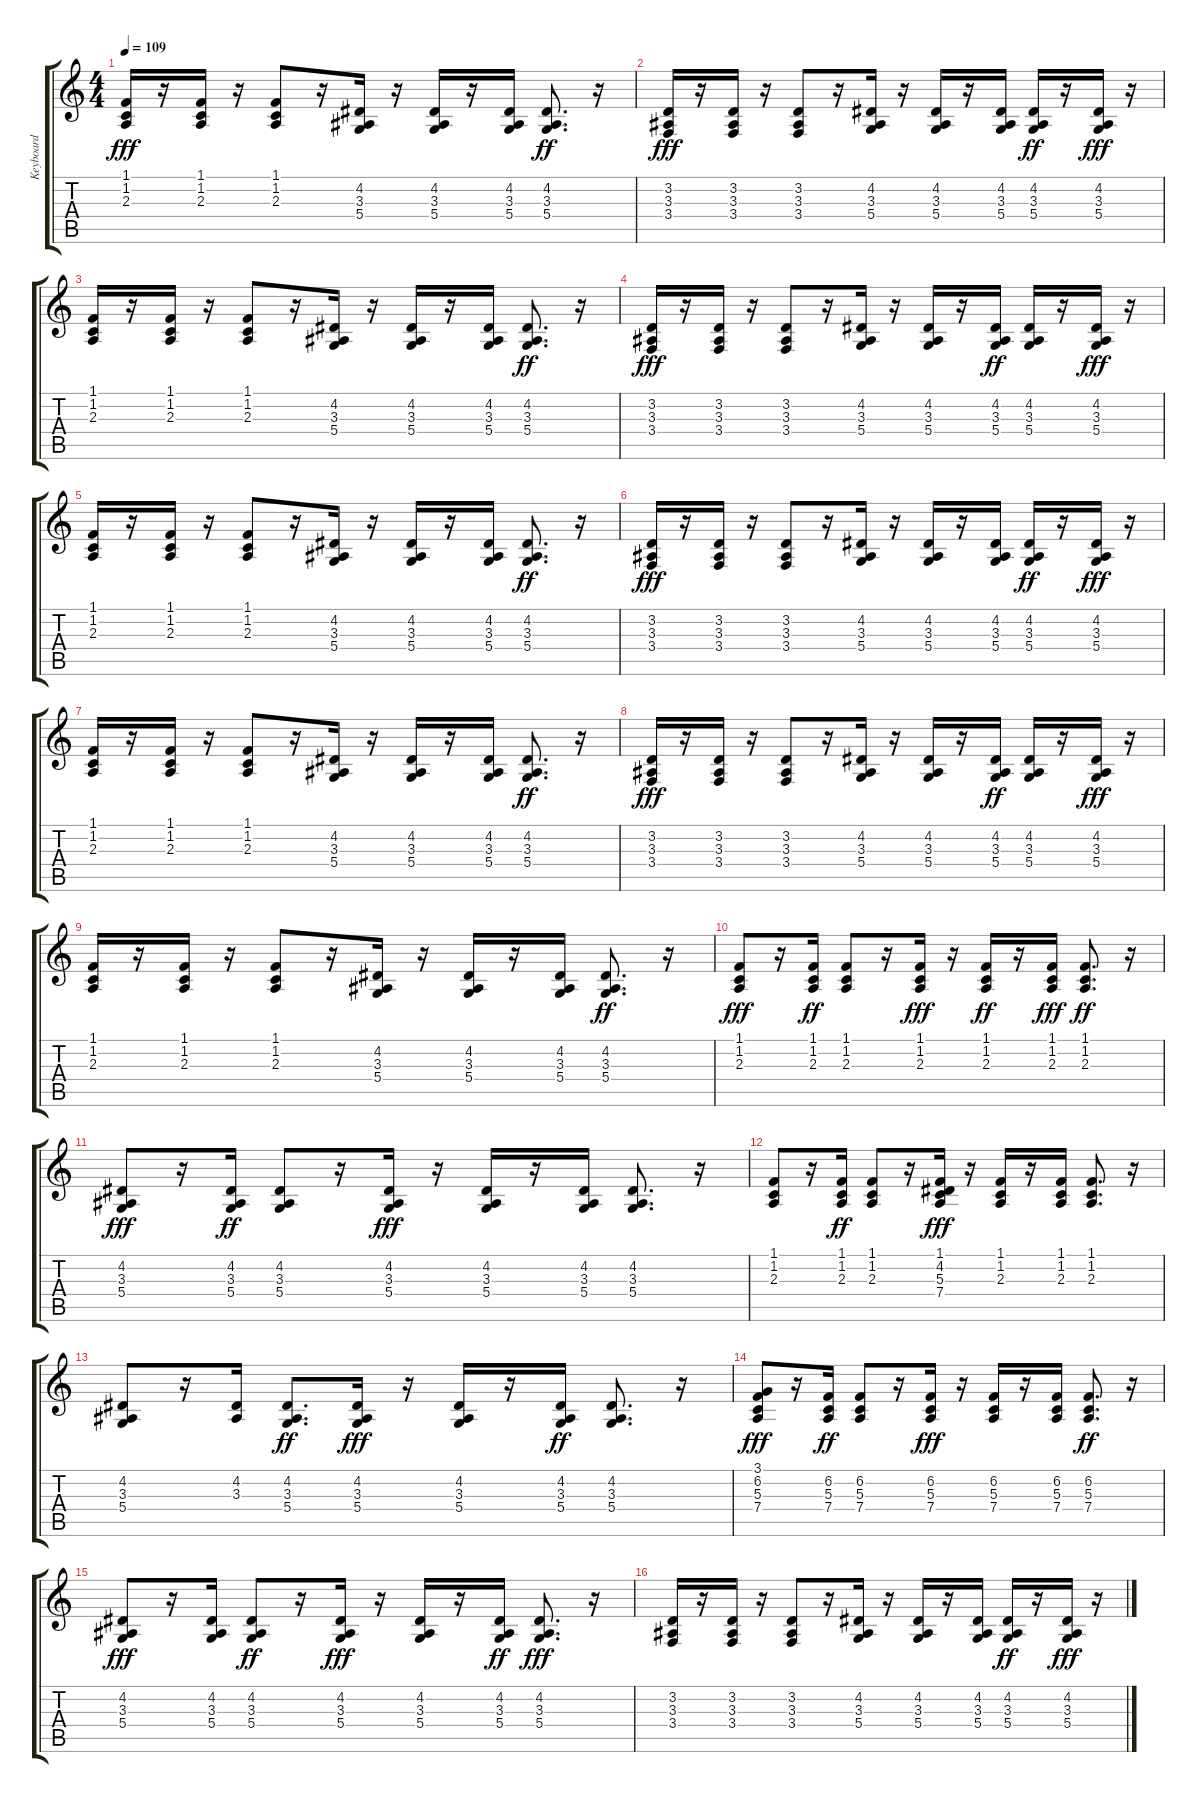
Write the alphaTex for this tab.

\track ("Keyboard" "Keyboard") {instrument electricpiano2}
\staff {score tabs}
\tuning (E4 B3 G3 D3 A2 E2) {hide}
\ts (4 4)
\tempo 109
\clef g2
\ks c
(1.1 1.2 2.3).16{dy fff} r.16 (1.1 1.2 2.3).16 r.16 (1.1 1.2 2.3).8 r.16 (4.2 3.3 5.4).16 r.16 (4.2 3.3 5.4).16 r.16 (4.2 3.3 5.4).16 (4.2 3.3 5.4).8{d dy ff} r.16 |
(3.2 3.3 3.4).16{dy fff} r.16 (3.2 3.3 3.4).16 r.16 (3.2 3.3 3.4).8 r.16 (4.2 3.3 5.4).16 r.16 (4.2 3.3 5.4).16 r.16 (4.2 3.3 5.4).16 (4.2 3.3 5.4).16{dy ff} r.16 (4.2 3.3 5.4).16{dy fff} r.16 |
(1.1 1.2 2.3).16 r.16 (1.1 1.2 2.3).16 r.16 (1.1 1.2 2.3).8 r.16 (4.2 3.3 5.4).16 r.16 (4.2 3.3 5.4).16 r.16 (4.2 3.3 5.4).16 (4.2 3.3 5.4).8{d dy ff} r.16 |
(3.2 3.3 3.4).16{dy fff} r.16 (3.2 3.3 3.4).16 r.16 (3.2 3.3 3.4).8 r.16 (4.2 3.3 5.4).16 r.16 (4.2 3.3 5.4).16 r.16 (4.2 3.3 5.4).16{dy ff} (4.2 3.3 5.4).16 r.16 (4.2 3.3 5.4).16{dy fff} r.16 |
(1.1 1.2 2.3).16 r.16 (1.1 1.2 2.3).16 r.16 (1.1 1.2 2.3).8 r.16 (4.2 3.3 5.4).16 r.16 (4.2 3.3 5.4).16 r.16 (4.2 3.3 5.4).16 (4.2 3.3 5.4).8{d dy ff} r.16 |
(3.2 3.3 3.4).16{dy fff} r.16 (3.2 3.3 3.4).16 r.16 (3.2 3.3 3.4).8 r.16 (4.2 3.3 5.4).16 r.16 (4.2 3.3 5.4).16 r.16 (4.2 3.3 5.4).16 (4.2 3.3 5.4).16{dy ff} r.16 (4.2 3.3 5.4).16{dy fff} r.16 |
(1.1 1.2 2.3).16 r.16 (1.1 1.2 2.3).16 r.16 (1.1 1.2 2.3).8 r.16 (4.2 3.3 5.4).16 r.16 (4.2 3.3 5.4).16 r.16 (4.2 3.3 5.4).16 (4.2 3.3 5.4).8{d dy ff} r.16 |
(3.2 3.3 3.4).16{dy fff} r.16 (3.2 3.3 3.4).16 r.16 (3.2 3.3 3.4).8 r.16 (4.2 3.3 5.4).16 r.16 (4.2 3.3 5.4).16 r.16 (4.2 3.3 5.4).16{dy ff} (4.2 3.3 5.4).16 r.16 (4.2 3.3 5.4).16{dy fff} r.16 |
(1.1 1.2 2.3).16 r.16 (1.1 1.2 2.3).16 r.16 (1.1 1.2 2.3).8 r.16 (4.2 3.3 5.4).16 r.16 (4.2 3.3 5.4).16 r.16 (4.2 3.3 5.4).16 (4.2 3.3 5.4).8{d dy ff} r.16 |
(1.1 1.2 2.3).8{dy fff} r.16 (1.1 1.2 2.3).16{dy ff} (1.1 1.2 2.3).8 r.16 (1.1 1.2 2.3).16{dy fff} r.16 (1.1 1.2 2.3).16{dy ff} r.16 (1.1 1.2 2.3).16{dy fff} (1.1 1.2 2.3).8{d dy ff} r.16 |
(4.2 3.3 5.4).8{dy fff} r.16 (4.2 3.3 5.4).16{dy ff} (4.2 3.3 5.4).8 r.16 (4.2 3.3 5.4).16{dy fff} r.16 (4.2 3.3 5.4).16 r.16 (4.2 3.3 5.4).16 (4.2 3.3 5.4).8{d} r.16 |
(1.1 1.2 2.3).8 r.16 (1.1 1.2 2.3).16{dy ff} (1.1 1.2 2.3).8 r.16 (1.1 4.2 5.3 7.4).16{dy fff} r.16 (1.1 1.2 2.3).16 r.16 (1.1 1.2 2.3).16 (1.1 1.2 2.3).8{d} r.16 |
(4.2 3.3 5.4).8 r.16 (4.2 3.3).16 (4.2 3.3 5.4).8{d dy ff} (4.2 3.3 5.4).16{dy fff} r.16 (4.2 3.3 5.4).16 r.16 (4.2 3.3 5.4).16{dy ff} (4.2 3.3 5.4).8{d} r.16 |
(3.1 6.2 5.3 7.4).8{dy fff} r.16 (6.2 5.3 7.4).16{dy ff} (6.2 5.3 7.4).8 r.16 (6.2 5.3 7.4).16{dy fff} r.16 (6.2 5.3 7.4).16 r.16 (6.2 5.3 7.4).16 (6.2 5.3 7.4).8{d dy ff} r.16 |
(4.2 3.3 5.4).8{dy fff} r.16 (4.2 3.3 5.4).16 (4.2 3.3 5.4).8{dy ff} r.16 (4.2 3.3 5.4).16{dy fff} r.16 (4.2 3.3 5.4).16 r.16 (4.2 3.3 5.4).16{dy ff} (4.2 3.3 5.4).8{d dy fff} r.16 |
(3.2 3.3 3.4).16 r.16 (3.2 3.3 3.4).16 r.16 (3.2 3.3 3.4).8 r.16 (4.2 3.3 5.4).16 r.16 (4.2 3.3 5.4).16 r.16 (4.2 3.3 5.4).16 (4.2 3.3 5.4).16{dy ff} r.16 (4.2 3.3 5.4).16{dy fff} r.16
